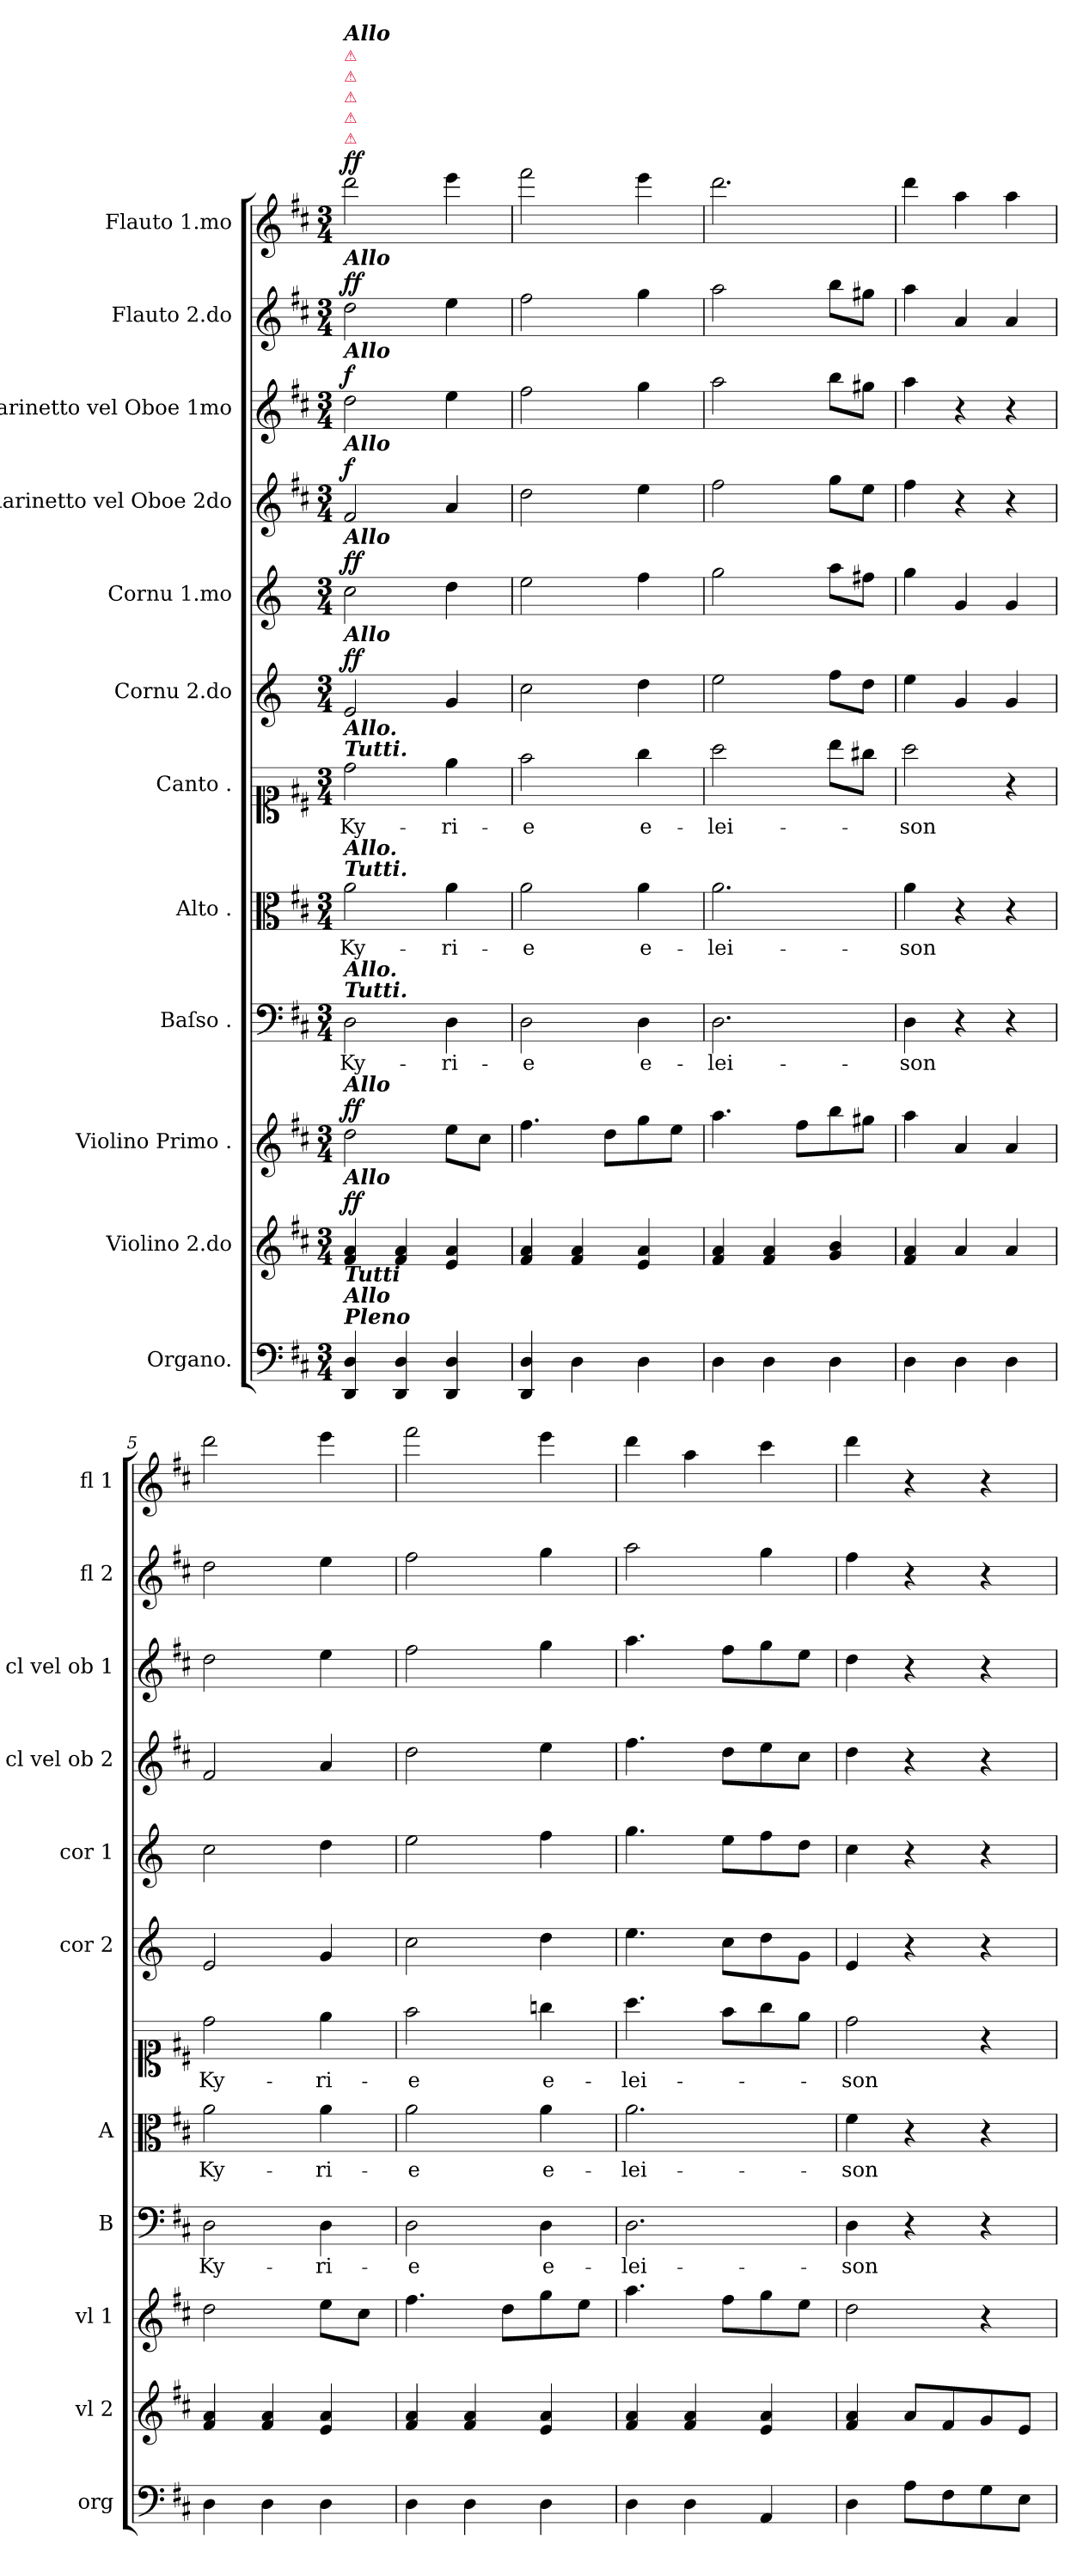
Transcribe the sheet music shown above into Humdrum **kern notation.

**kern	**kern	**dynam	**kern	**dynam	**kern	**text	**kern	**text	**kern	**text	**kern	**dynam	**kern	**dynam	**kern	**dynam	**kern	**dynam	**kern	**dynam	**kern	**dynam
*part12	*part11	*part11	*part10	*part10	*part9	*part9	*part8	*part8	*part7	*part7	*part6	*part6	*part5	*part5	*part4	*part4	*part3	*part3	*part2	*part2	*part1	*part1
*staff12	*staff11	*staff11	*staff10	*staff10	*staff9	*staff9	*staff8	*staff8	*staff7	*staff7	*staff6	*staff6	*staff5	*staff5	*staff4	*staff4	*staff3	*staff3	*staff2	*staff2	*staff1	*staff1
*I"Organo.	*I"Violino 2.do	*	*I"Violino Primo .	*	*I"Baſso .	*	*I"Alto .	*	*I"Canto .	*	*I"Cornu 2.do	*	*I"Cornu 1.mo	*	*I"Clarinetto vel Oboe 2do	*	*I"Clarinetto vel Oboe 1mo	*	*I"Flauto 2.do	*	*I"Flauto 1.mo	*
*I'org	*I'vl 2	*	*I'vl 1	*	*I'B	*	*I'A	*	*	*	*I'cor 2	*	*I'cor 1	*	*I'cl vel ob 2	*	*I'cl vel ob 1	*	*I'fl 2	*	*I'fl 1	*
*clefF4	*clefG2	*	*clefG2	*	*clefF4	*	*clefC3	*	*clefC1	*	*clefG2	*	*clefG2	*	*clefG2	*	*clefG2	*	*clefG2	*	*clefG2	*
*	*	*	*	*	*	*	*	*	*	*	*ITrd6c10	*	*ITrd6c10	*	*	*	*	*	*	*	*	*
*k[f#c#]	*k[f#c#]	*	*k[f#c#]	*	*k[f#c#]	*	*k[f#c#]	*	*k[f#c#]	*	*k[f#c#]	*	*k[f#c#]	*	*k[f#c#]	*	*k[f#c#]	*	*k[f#c#]	*	*k[f#c#]	*
*D:	*D:	*	*D:	*	*D:	*	*D:	*	*D:	*	*	*	*	*	*D:	*	*D:	*	*D:	*	*D:	*
*M3/4	*M3/4	*	*M3/4	*	*M3/4	*	*M3/4	*	*M3/4	*	*M3/4	*	*M3/4	*	*M3/4	*	*M3/4	*	*M3/4	*	*M3/4	*
=1	=1	=1	=1	=1	=1	=1	=1	=1	=1	=1	=1	=1	=1	=1	=1	=1	=1	=1	=1	=1	=1	=1
!	!	!	!	!	!	!	!	!	!	!	!	!	!	!	!	!	!	!	!	!	!LO:TX:a:color=crimson:t=⚠	!
!	!	!	!	!	!	!	!	!	!	!	!	!	!	!	!	!	!	!	!	!	!LO:TX:a:color=crimson:t=⚠	!
!	!	!	!	!	!	!	!	!	!	!	!	!	!	!	!	!	!	!	!	!	!LO:TX:a:color=crimson:t=⚠	!
!	!	!	!	!	!	!	!	!	!	!	!	!	!	!	!	!	!	!	!	!	!LO:TX:a:color=crimson:t=⚠	!
!	!	!	!	!	!	!	!	!	!	!	!	!	!	!	!	!	!	!	!	!	!LO:TX:a:color=crimson:t=⚠	!
!	!	!	!	!	!	!	!	!	!	!	!	!	!	!	!	!	!	!	!	!	!LO:TX:a:Bi:t=Allo	!
!	!	!	!	!	!	!	!	!	!	!	!	!	!	!	!	!	!	!	!LO:TX:a:Bi:t=Allo	!	!	!
!	!	!	!	!	!	!	!	!	!	!	!	!	!	!	!	!	!LO:TX:a:Bi:t=Allo	!	!	!	!	!
!	!	!	!	!	!	!	!	!	!	!	!	!	!	!	!LO:TX:a:Bi:t=Allo	!	!	!	!	!	!	!
!	!	!	!	!	!	!	!	!	!	!	!	!	!LO:TX:a:Bi:t=Allo	!	!	!	!	!	!	!	!	!
!	!	!	!	!	!	!	!	!	!	!	!LO:TX:a:Bi:t=Allo	!	!	!	!	!	!	!	!	!	!	!
!	!	!	!	!	!	!	!	!	!LO:TX:a:Bi:t=Tutti.	!	!	!	!	!	!	!	!	!	!	!	!	!
!	!	!	!	!	!	!	!	!	!LO:TX:a:Bi:t=Allo.	!	!	!	!	!	!	!	!	!	!	!	!	!
!	!	!	!	!	!	!	!LO:TX:a:Bi:t=Tutti.	!	!	!	!	!	!	!	!	!	!	!	!	!	!	!
!	!	!	!	!	!	!	!LO:TX:a:Bi:t=Allo.	!	!	!	!	!	!	!	!	!	!	!	!	!	!	!
!	!	!	!	!	!LO:TX:a:Bi:t=Tutti.	!	!	!	!	!	!	!	!	!	!	!	!	!	!	!	!	!
!	!	!	!	!	!LO:TX:a:Bi:t=Allo.	!	!	!	!	!	!	!	!	!	!	!	!	!	!	!	!	!
!	!	!	!LO:TX:a:Bi:t=Allo	!	!	!	!	!	!	!	!	!	!	!	!	!	!	!	!	!	!	!
!	!LO:TX:a:Bi:t=Allo	!	!	!	!	!	!	!	!	!	!	!	!	!	!	!	!	!	!	!	!	!
!LO:TX:a:Bi:t=Pleno	!	!	!	!	!	!	!	!	!	!	!	!	!	!	!	!	!	!	!	!	!	!
!LO:TX:a:Bi:t=Allo	!	!	!	!	!	!	!	!	!	!	!	!	!	!	!	!	!	!	!	!	!	!
!LO:TX:a:Bi:t=Tutti	!	!	!	!	!	!	!	!	!	!	!	!	!	!	!	!	!	!	!	!	!	!
!	!	!LO:DY:a	!	!LO:DY:a	!	!	!	!	!	!	!	!LO:DY:a	!	!LO:DY:a	!	!LO:DY:a	!	!LO:DY:a	!	!LO:DY:a	!	!LO:DY:a
4DD/ 4D/	4f#/ 4a/	ff	2dd\	ff	2D\	Ky-	2a\	Ky-	2dd\	Ky-	2F#/	ff	2d\	ff	2f#/	f	2dd\	f	2dd\	ff	2ddd\	ff
4DD/ 4D/	4f#/ 4a/	.	.	.	.	.	.	.	.	.	.	.	.	.	.	.	.	.	.	.	.	.
4DD/ 4D/	4e/ 4a/	.	8ee\L	.	4D\	-ri-	4a\	-ri-	4ee\	-ri-	4A/	.	4e\	.	4a/	.	4ee\	.	4ee\	.	4eee\	.
.	.	.	8cc#\J	.	.	.	.	.	.	.	.	.	.	.	.	.	.	.	.	.	.	.
=2	=2	=2	=2	=2	=2	=2	=2	=2	=2	=2	=2	=2	=2	=2	=2	=2	=2	=2	=2	=2	=2	=2
4DD/ 4D/	4f#/ 4a/	.	4.ff#\	.	2D\	-e	2a\	-e	2ff#\	-e	2d\	.	2f#\	.	2dd\	.	2ff#\	.	2ff#\	.	2fff#\	.
4D\	4f#/ 4a/	.	.	.	.	.	.	.	.	.	.	.	.	.	.	.	.	.	.	.	.	.
.	.	.	8dd\L	.	.	.	.	.	.	.	.	.	.	.	.	.	.	.	.	.	.	.
4D\	4e/ 4a/	.	8gg\	.	4D\	e-	4a\	e-	4gg\	e-	4e\	.	4g\	.	4ee\	.	4gg\	.	4gg\	.	4eee\	.
.	.	.	8ee\J	.	.	.	.	.	.	.	.	.	.	.	.	.	.	.	.	.	.	.
=3	=3	=3	=3	=3	=3	=3	=3	=3	=3	=3	=3	=3	=3	=3	=3	=3	=3	=3	=3	=3	=3	=3
4D\	4f#/ 4a/	.	4.aa\	.	2.D\	-lei-	2.a\	-lei-	2aa\	-lei-	2f#\	.	2a\	.	2ff#\	.	2aa\	.	2aa\	.	2.ddd\	.
4D\	4f#/ 4a/	.	.	.	.	.	.	.	.	.	.	.	.	.	.	.	.	.	.	.	.	.
.	.	.	8ff#\L	.	.	.	.	.	.	.	.	.	.	.	.	.	.	.	.	.	.	.
4D\	4g/ 4b/	.	8bb\	.	.	.	.	.	8bb\L	.	8g\L	.	8b\L	.	8gg\L	.	8bb\L	.	8bb\L	.	.	.
.	.	.	8gg#X\J	.	.	.	.	.	8gg#X\J	.	8e\J	.	8g#X\J	.	8ee\J	.	8gg#X\J	.	8gg#X\J	.	.	.
=4	=4	=4	=4	=4	=4	=4	=4	=4	=4	=4	=4	=4	=4	=4	=4	=4	=4	=4	=4	=4	=4	=4
4D\	4f#/ 4a/	.	4aa\	.	4D\	-son	4a\	-son	2aa\	-son	4f#\	.	4a\	.	4ff#\	.	4aa\	.	4aa\	.	4ddd\	.
4D\	4a/	.	4a/	.	4r	.	4r	.	.	.	4A/	.	4A/	.	4r	.	4r	.	4a/	.	4aa\	.
4D\	4a/	.	4a/	.	4r	.	4r	.	4r	.	4A/	.	4A/	.	4r	.	4r	.	4a/	.	4aa\	.
=5	=5	=5	=5	=5	=5	=5	=5	=5	=5	=5	=5	=5	=5	=5	=5	=5	=5	=5	=5	=5	=5	=5
4D\	4f#/ 4a/	.	2dd\	.	2D\	Ky-	2a\	Ky-	2dd\	Ky-	2F#/	.	2d\	.	2f#/	.	2dd\	.	2dd\	.	2ddd\	.
4D\	4f#/ 4a/	.	.	.	.	.	.	.	.	.	.	.	.	.	.	.	.	.	.	.	.	.
4D\	4e/ 4a/	.	8ee\L	.	4D\	-ri-	4a\	-ri-	4ee\	-ri-	4A/	.	4e\	.	4a/	.	4ee\	.	4ee\	.	4eee\	.
.	.	.	8cc#\J	.	.	.	.	.	.	.	.	.	.	.	.	.	.	.	.	.	.	.
=6	=6	=6	=6	=6	=6	=6	=6	=6	=6	=6	=6	=6	=6	=6	=6	=6	=6	=6	=6	=6	=6	=6
4D\	4f#/ 4a/	.	4.ff#\	.	2D\	-e	2a\	-e	2ff#\	-e	2d\	.	2f#\	.	2dd\	.	2ff#\	.	2ff#\	.	2fff#\	.
4D\	4f#/ 4a/	.	.	.	.	.	.	.	.	.	.	.	.	.	.	.	.	.	.	.	.	.
.	.	.	8dd\L	.	.	.	.	.	.	.	.	.	.	.	.	.	.	.	.	.	.	.
4D\	4e/ 4a/	.	8gg\	.	4D\	e-	4a\	e-	4ggn\	e-	4e\	.	4g\	.	4ee\	.	4gg\	.	4gg\	.	4eee\	.
.	.	.	8ee\J	.	.	.	.	.	.	.	.	.	.	.	.	.	.	.	.	.	.	.
=7	=7	=7	=7	=7	=7	=7	=7	=7	=7	=7	=7	=7	=7	=7	=7	=7	=7	=7	=7	=7	=7	=7
4D\	4f#/ 4a/	.	4.aa\	.	2.D\	-lei-	2.a\	-lei-	4.aa\	-lei-	4.f#\	.	4.a\	.	4.ff#\	.	4.aa\	.	2aa\	.	4ddd\	.
4D\	4f#/ 4a/	.	.	.	.	.	.	.	.	.	.	.	.	.	.	.	.	.	.	.	4aa\	.
.	.	.	8ff#\L	.	.	.	.	.	8ff#\L	.	8d\L	.	8f#\L	.	8dd\L	.	8ff#\L	.	.	.	.	.
4AA/	4e/ 4a/	.	8gg\	.	.	.	.	.	8gg\	.	8e\	.	8g\	.	8ee\	.	8gg\	.	4gg\	.	4ccc#\	.
.	.	.	8ee\J	.	.	.	.	.	8ee\J	.	8A\J	.	8e\J	.	8cc#\J	.	8ee\J	.	.	.	.	.
=8	=8	=8	=8	=8	=8	=8	=8	=8	=8	=8	=8	=8	=8	=8	=8	=8	=8	=8	=8	=8	=8	=8
4D\	4f#/ 4a/	.	2dd\	.	4D\	-son	4f#\	-son	2dd\	-son	4F#/	.	4d\	.	4dd\	.	4dd\	.	4ff#\	.	4ddd\	.
8A\L	8a/L	.	.	.	4r	.	4r	.	.	.	4r	.	4r	.	4r	.	4r	.	4r	.	4r	.
8F#\	8f#/	.	.	.	.	.	.	.	.	.	.	.	.	.	.	.	.	.	.	.	.	.
8G\	8g/	.	4r	.	4r	.	4r	.	4r	.	4r	.	4r	.	4r	.	4r	.	4r	.	4r	.
8E\J	8e/J	.	.	.	.	.	.	.	.	.	.	.	.	.	.	.	.	.	.	.	.	.
=	=	=	=	=	=	=	=	=	=	=	=	=	=	=	=	=	=	=	=	=	=	=
*-	*-	*-	*-	*-	*-	*-	*-	*-	*-	*-	*-	*-	*-	*-	*-	*-	*-	*-	*-	*-	*-	*-
